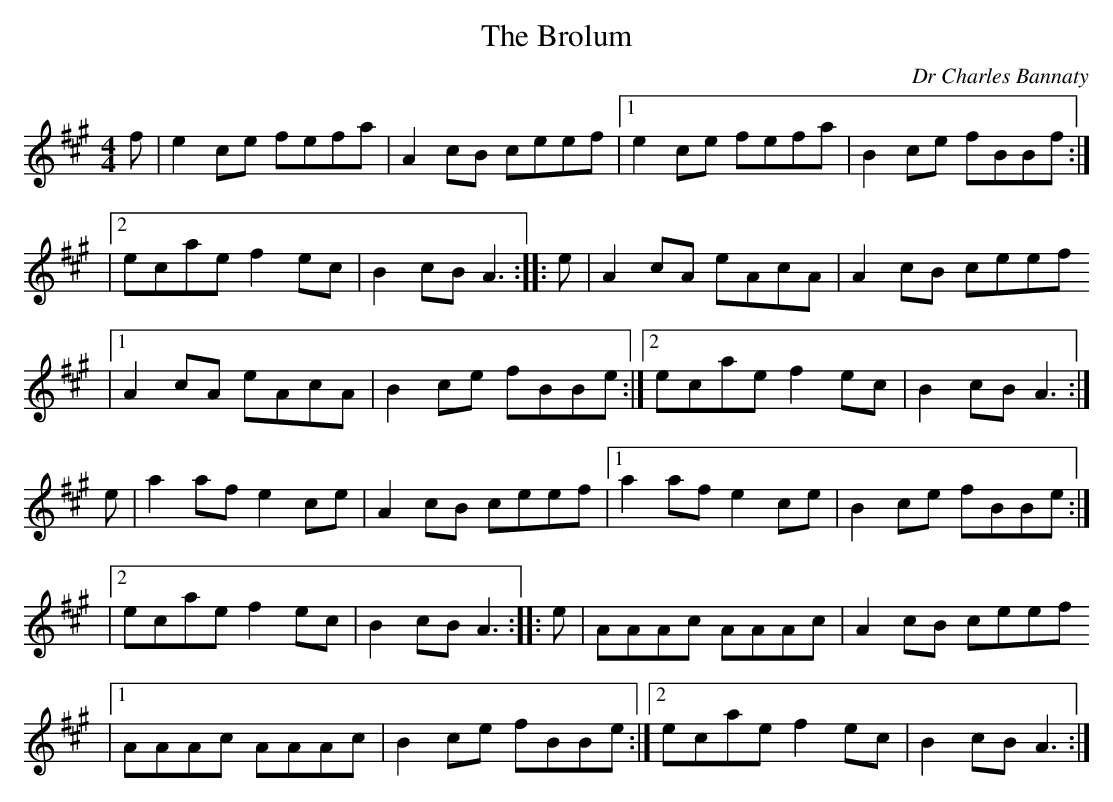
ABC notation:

X:1
T:Brolum, The
C:Dr Charles Bannaty
M:4/4
L:1/8
K:A
f | e2 ce fefa | A2 cB ceef |1 e2 ce fefa | B2 ce fBBf :|
  |2 ecae f2 ec | B2 cB A3 :: e | A2 cA eAcA | A2 cB ceef
|1 A2 cA eAcA | B2 ce fBBe :|2 ecae f2 ec | B2 cB A3 :|
e | a2 af e2 ce | A2 cB ceef |1 a2 af e2 ce | B2 ce fBBe :|
  |2 ecae f2 ec | B2 cB A3 :: e | AAAc AAAc | A2 cB ceef
|1 AAAc AAAc | B2 ce fBBe :|2 ecae f2 ec | B2 cB A3 :|
